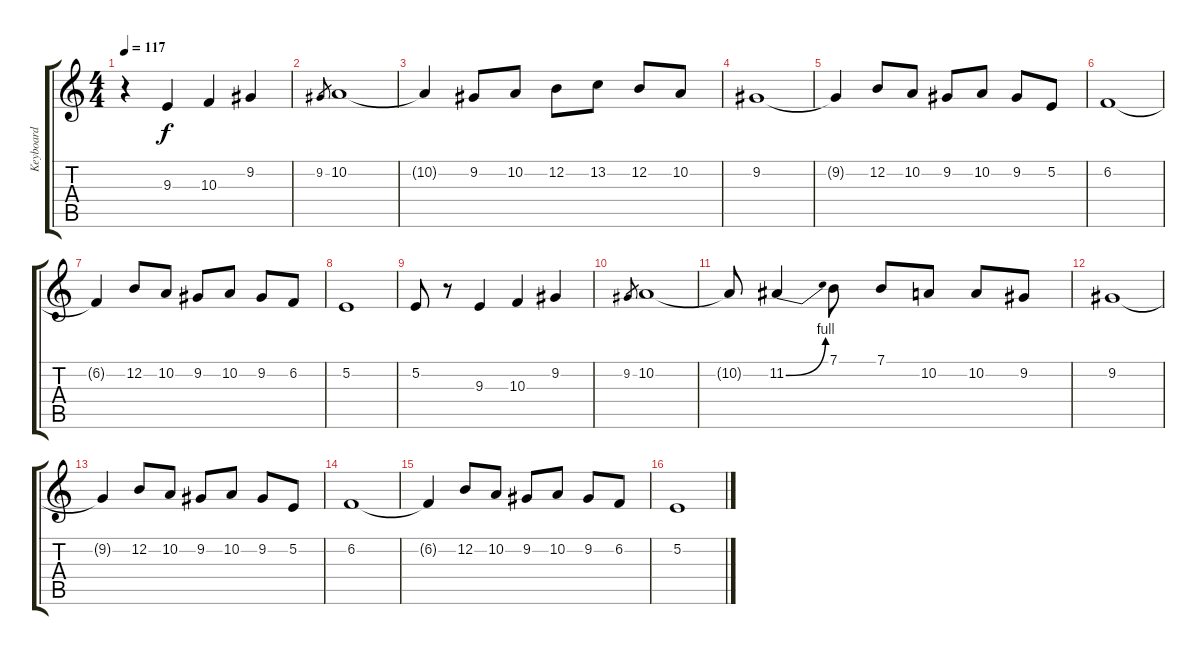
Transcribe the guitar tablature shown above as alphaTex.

\track ("Keyboard" "Keyboard") {instrument stringensemble1}
\staff {score tabs}
\tuning (E4 B3 G3 D3 A2 E2) {hide}
\ts (4 4)
\tempo 117
\clef g2
\ks c
r.4{dy f instrument stringensemble1} 9.3.4 10.3.4 9.2.4 |
9.2.8{gr} 10.2.1 |
10.2{t}.4 9.2.8 10.2.8 12.2.8 13.2.8 12.2.8 10.2.8 |
9.2.1 |
9.2{t}.4 12.2.8 10.2.8 9.2.8 10.2.8 9.2.8 5.2.8 |
6.2.1 |
6.2{t}.4 12.2.8 10.2.8 9.2.8 10.2.8 9.2.8 6.2.8 |
5.2.1 |
5.2.8 r.8 9.3.4 10.3.4 9.2.4 |
9.2.8{gr} 10.2.1 |
10.2{t}.8 11.2{be (bend 0 0 60 4)}.4 7.1.8 7.1.8 10.2.8 10.2.8 9.2.8 |
9.2.1 |
9.2{t}.4 12.2.8 10.2.8 9.2.8 10.2.8 9.2.8 5.2.8 |
6.2.1 |
6.2{t}.4 12.2.8 10.2.8 9.2.8 10.2.8 9.2.8 6.2.8 |
5.2.1
